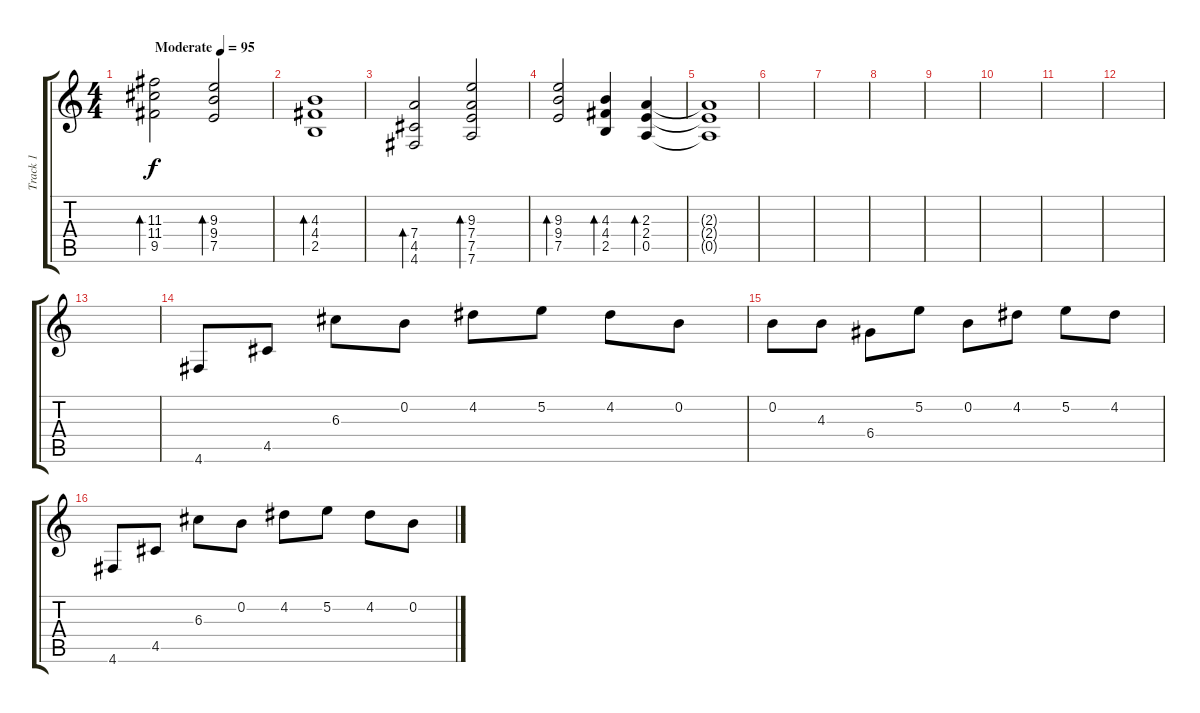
\track ("Track 1" "Track 1") {instrument electricguitarclean}
\staff {score tabs}
\tuning (E4 B3 G3 D3 A2 D2) {hide}
\ts (4 4)
\tempo (95 "Moderate")
\clef g2
\ks c
(11.3 11.4 9.5).2{bd 240 dy f instrument electricguitarclean} (9.3 9.4 7.5).2{bd 240} |
(4.3 4.4 2.5).1{bd 240} |
(7.4 4.5 4.6).2{bd 240} (9.3 7.4 7.5 7.6).2{bd 240} |
(9.3 9.4 7.5).2{bd 240} (4.3 4.4 2.5).4{bd 240} (2.3 2.4 0.5).4{bd 240} |
(2.3{t} 2.4{t} 0.5{t}).1 |
|
|
|
|
|
|
|
|
4.6.8 4.5.8 6.3.8 0.2.8 4.2.8 5.2.8 4.2.8 0.2.8 |
0.2.8 4.3.8 6.4.8 5.2.8 0.2.8 4.2.8 5.2.8 4.2.8 |
4.6.8 4.5.8 6.3.8 0.2.8 4.2.8 5.2.8 4.2.8 0.2.8
